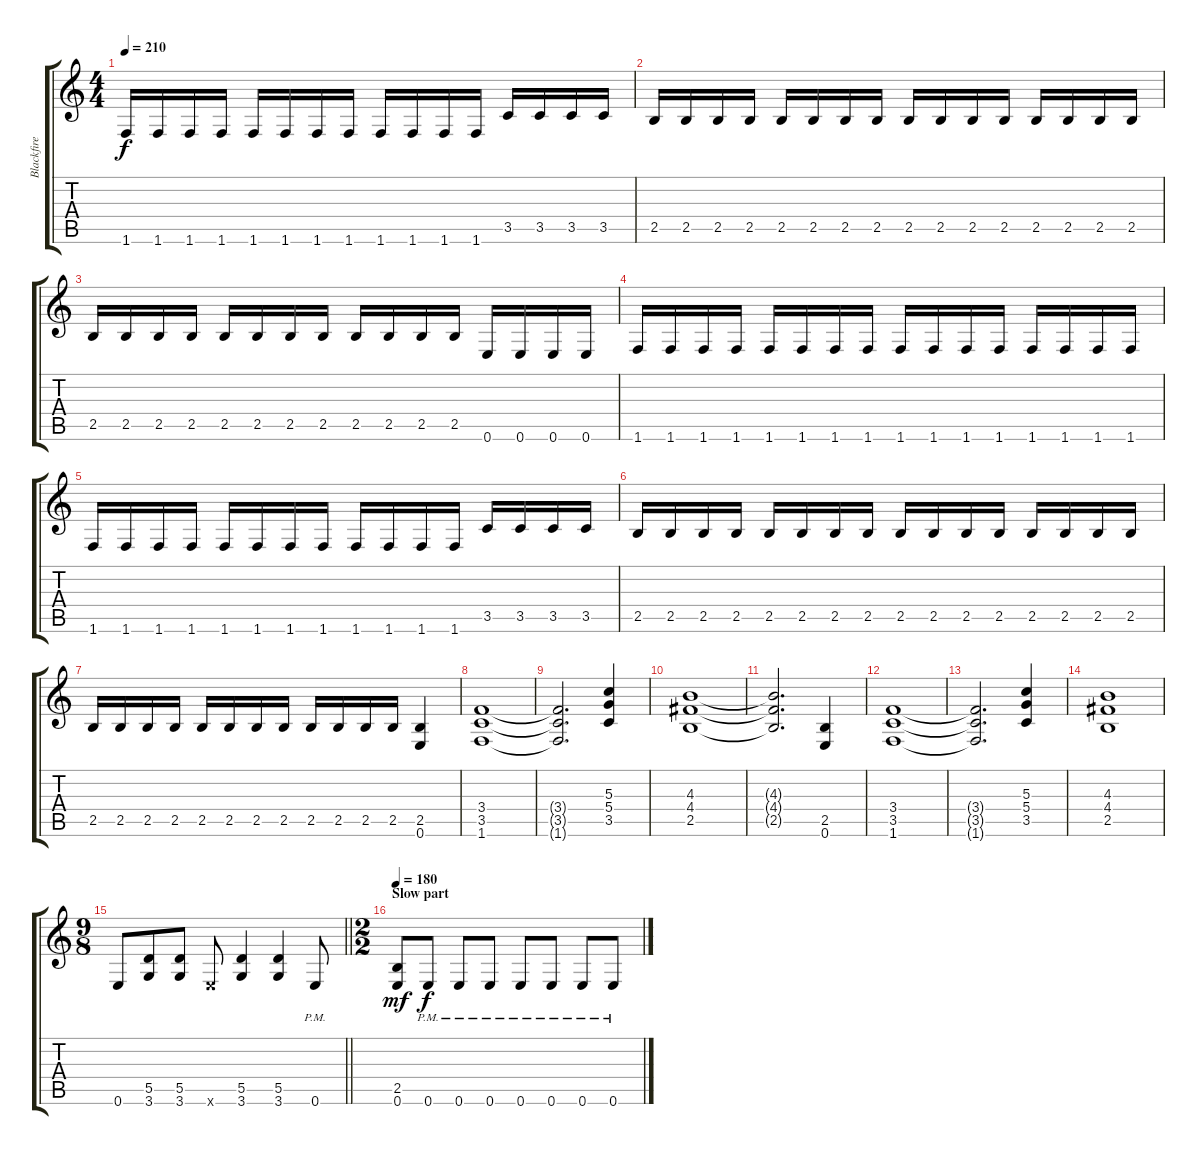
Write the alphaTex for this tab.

\track ("Blackfire (r)" "Blackfire ") {instrument distortionguitar}
\staff {score tabs}
\tuning (E4 B3 G3 D3 A2 E2) {hide}
\ts (4 4)
\tempo 210
\clef g2
\ks c
1.6.16{dy f} 1.6.16 1.6.16 1.6.16 1.6.16 1.6.16 1.6.16 1.6.16 1.6.16 1.6.16 1.6.16 1.6.16 3.5.16 3.5.16 3.5.16 3.5.16 |
2.5.16 2.5.16 2.5.16 2.5.16 2.5.16 2.5.16 2.5.16 2.5.16 2.5.16 2.5.16 2.5.16 2.5.16 2.5.16 2.5.16 2.5.16 2.5.16 |
2.5.16 2.5.16 2.5.16 2.5.16 2.5.16 2.5.16 2.5.16 2.5.16 2.5.16 2.5.16 2.5.16 2.5.16 0.6.16 0.6.16 0.6.16 0.6.16 |
1.6.16 1.6.16 1.6.16 1.6.16 1.6.16 1.6.16 1.6.16 1.6.16 1.6.16 1.6.16 1.6.16 1.6.16 1.6.16 1.6.16 1.6.16 1.6.16 |
1.6.16 1.6.16 1.6.16 1.6.16 1.6.16 1.6.16 1.6.16 1.6.16 1.6.16 1.6.16 1.6.16 1.6.16 3.5.16 3.5.16 3.5.16 3.5.16 |
2.5.16 2.5.16 2.5.16 2.5.16 2.5.16 2.5.16 2.5.16 2.5.16 2.5.16 2.5.16 2.5.16 2.5.16 2.5.16 2.5.16 2.5.16 2.5.16 |
2.5.16 2.5.16 2.5.16 2.5.16 2.5.16 2.5.16 2.5.16 2.5.16 2.5.16 2.5.16 2.5.16 2.5.16 (2.5 0.6).4 |
(3.4 3.5 1.6).1 |
(3.4{t} 3.5{t} 1.6{t}).2{d} (5.3 5.4 3.5).4 |
(4.3 4.4 2.5).1 |
(4.3{t} 4.4{t} 2.5{t}).2{d} (2.5 0.6).4 |
(3.4 3.5 1.6).1 |
(3.4{t} 3.5{t} 1.6{t}).2{d} (5.3 5.4 3.5).4 |
(4.3 4.4 2.5).1 |
\ts (9 8)
\barLineRight lightlight
0.6.8 (5.5 3.6).8 (5.5 3.6).8 0.6{x}.8 (5.5 3.6).4 (5.5 3.6).4 0.6{pm}.8 |
\ts (2 2)
\section ("" "Slow part")
\tempo 180
(2.5 0.6).8{dy mf} 0.6{pm}.8{dy f} 0.6{pm}.8 0.6{pm}.8 0.6{pm}.8 0.6{pm}.8 0.6{pm}.8 0.6{pm}.8
